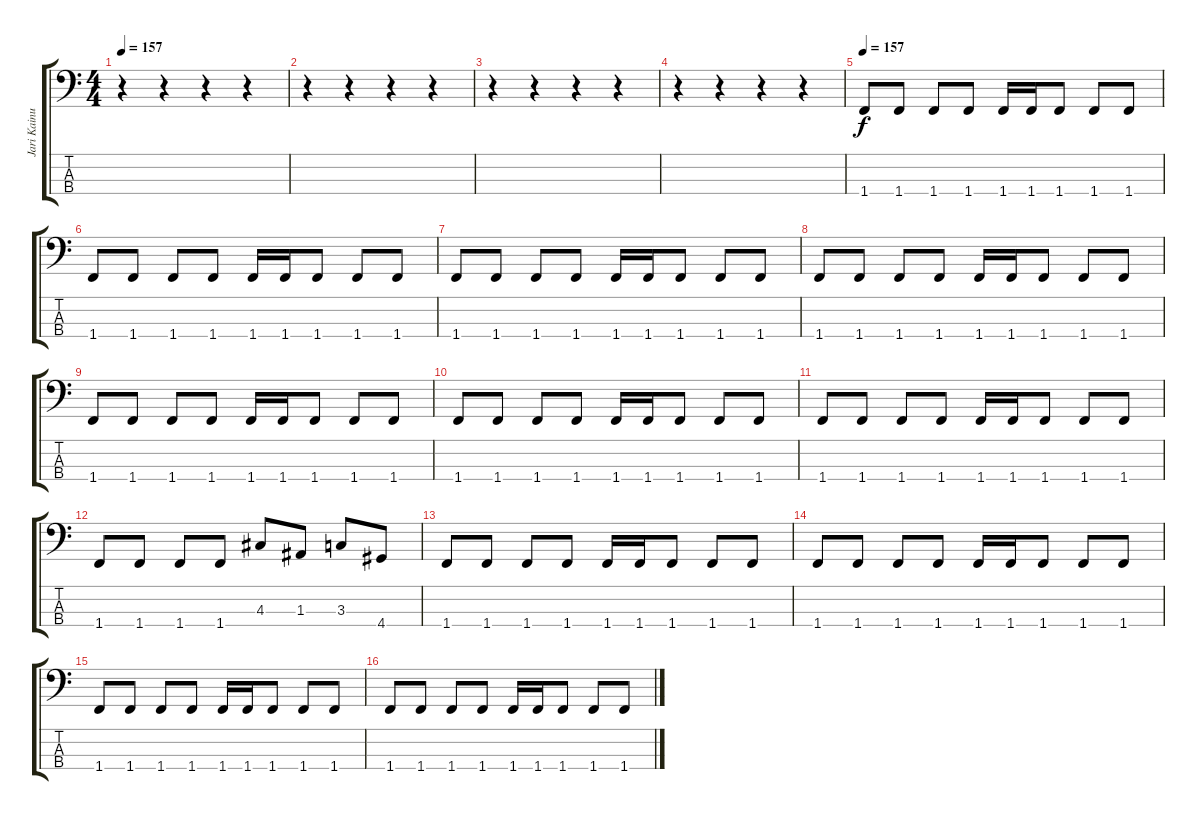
\track ("Jari Kainulainen" "Jari Kainu") {instrument electricbassfinger}
\staff {score tabs}
\tuning (G2 D2 A1 E1) {hide}
\ts (4 4)
\tempo 157
\clef f4
\ks c
r.4{dy f} r.4 r.4 r.4 |
r.4 r.4 r.4 r.4 |
r.4 r.4 r.4 r.4 |
r.4 r.4 r.4 r.4 |
\tempo 157
1.4.8 1.4.8 1.4.8 1.4.8 1.4.16 1.4.16 1.4.8 1.4.8 1.4.8 |
1.4.8 1.4.8 1.4.8 1.4.8 1.4.16 1.4.16 1.4.8 1.4.8 1.4.8 |
1.4.8 1.4.8 1.4.8 1.4.8 1.4.16 1.4.16 1.4.8 1.4.8 1.4.8 |
1.4.8 1.4.8 1.4.8 1.4.8 1.4.16 1.4.16 1.4.8 1.4.8 1.4.8 |
1.4.8 1.4.8 1.4.8 1.4.8 1.4.16 1.4.16 1.4.8 1.4.8 1.4.8 |
1.4.8 1.4.8 1.4.8 1.4.8 1.4.16 1.4.16 1.4.8 1.4.8 1.4.8 |
1.4.8 1.4.8 1.4.8 1.4.8 1.4.16 1.4.16 1.4.8 1.4.8 1.4.8 |
1.4.8 1.4.8 1.4.8 1.4.8 4.3.8 1.3.8 3.3.8 4.4.8 |
1.4.8 1.4.8 1.4.8 1.4.8 1.4.16 1.4.16 1.4.8 1.4.8 1.4.8 |
1.4.8 1.4.8 1.4.8 1.4.8 1.4.16 1.4.16 1.4.8 1.4.8 1.4.8 |
1.4.8 1.4.8 1.4.8 1.4.8 1.4.16 1.4.16 1.4.8 1.4.8 1.4.8 |
1.4.8 1.4.8 1.4.8 1.4.8 1.4.16 1.4.16 1.4.8 1.4.8 1.4.8
